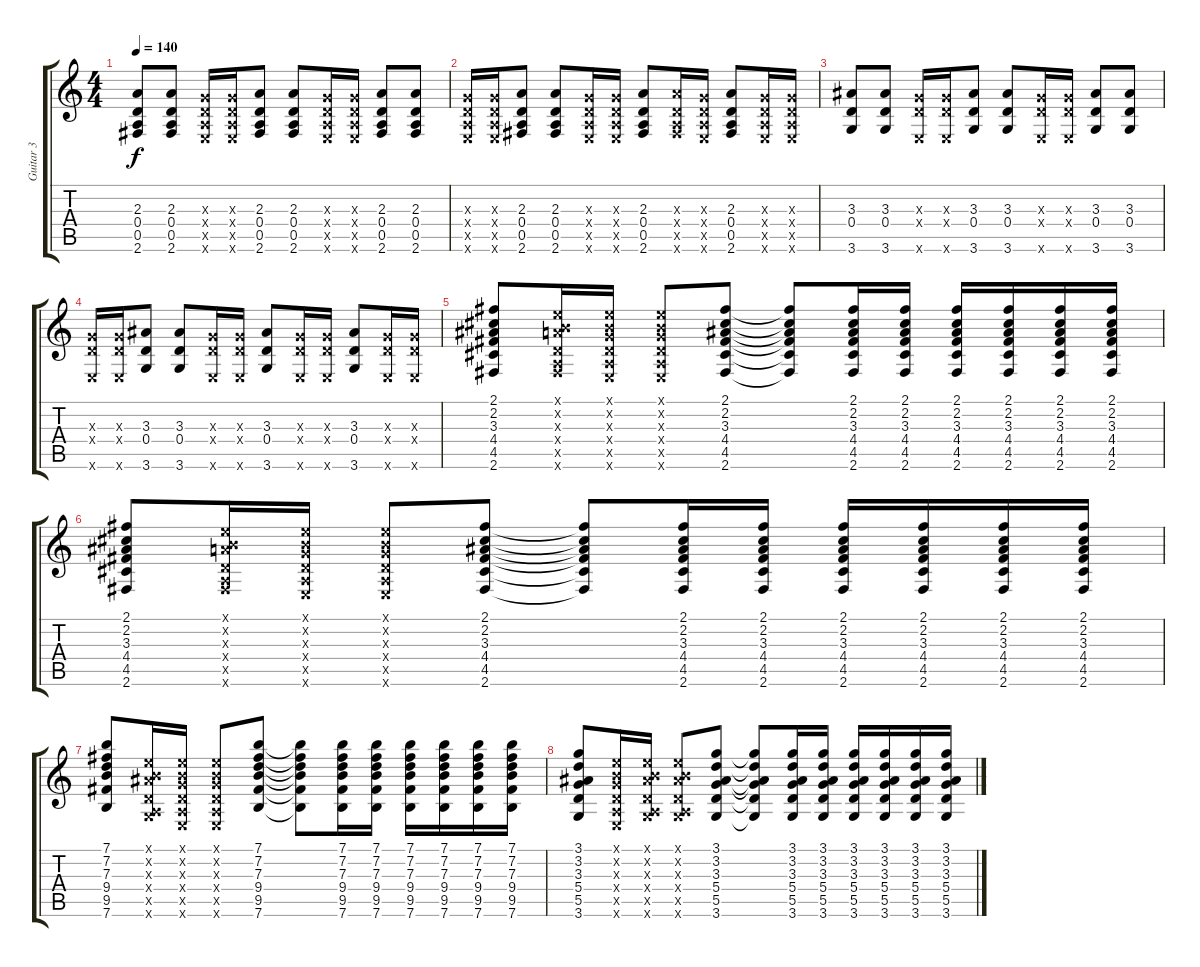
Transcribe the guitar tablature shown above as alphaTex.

\track ("Guitar 3" "Guitar 3") {instrument distortionguitar}
\staff {score tabs}
\tuning (E4 B3 G3 D3 A2 E2) {hide}
\ts (4 4)
\tempo 140
\clef g2
\ks c
(2.3 0.4 0.5 2.6).8{dy f} (2.3 0.4 0.5 2.6).8 (0.3{x} 0.4{x} 0.5{x} 0.6{x}).16 (0.3{x} 0.4{x} 0.5{x} 0.6{x}).16 (2.3 0.4 0.5 2.6).8 (2.3 0.4 0.5 2.6).8 (0.3{x} 0.4{x} 0.5{x} 0.6{x}).16 (0.3{x} 0.4{x} 0.5{x} 0.6{x}).16 (2.3 0.4 0.5 2.6).8 (2.3 0.4 0.5 2.6).8 |
(0.3{x} 0.4{x} 0.5{x} 0.6{x}).16 (0.3{x} 0.4{x} 0.5{x} 0.6{x}).16 (2.3 0.4 0.5 2.6).8 (2.3 0.4 0.5 2.6).8 (0.3{x} 0.4{x} 0.5{x} 0.6{x}).16 (0.3{x} 0.4{x} 0.5{x} 0.6{x}).16 (2.3 0.4 0.5 2.6).8 (2.3{x} 0.4{x} 0.5{x} 2.6{x}).16 (0.3{x} 0.4{x} 0.5{x} 0.6{x}).16 (2.3 0.4 0.5 2.6).8 (0.3{x} 0.4{x} 0.5{x} 0.6{x}).16 (0.3{x} 0.4{x} 0.5{x} 0.6{x}).16 |
(3.3 0.4 3.6).8 (3.3 0.4 3.6).8 (0.3{x} 0.4{x} 0.6{x}).16 (0.3{x} 0.4{x} 0.6{x}).16 (3.3 0.4 3.6).8 (3.3 0.4 3.6).8 (0.3{x} 0.4{x} 0.6{x}).16 (0.3{x} 0.4{x} 0.6{x}).16 (3.3 0.4 3.6).8 (3.3 0.4 3.6).8 |
(0.3{x} 0.4{x} 0.6{x}).16 (0.3{x} 0.4{x} 0.6{x}).16 (3.3 0.4 3.6).8 (3.3 0.4 3.6).8 (0.3{x} 0.4{x} 0.6{x}).16 (0.3{x} 0.4{x} 0.6{x}).16 (3.3 0.4 3.6).8 (0.3{x} 0.4{x} 0.6{x}).16 (0.3{x} 0.4{x} 0.6{x}).16 (3.3 0.4 3.6).8 (0.3{x} 0.4{x} 0.6{x}).16 (0.3{x} 0.4{x} 0.6{x}).16 |
(2.1 2.2 3.3 4.4 4.5 2.6).8 (0.1{x} 0.2{x} 2.3{x} 0.4{x} 0.5{x} 2.6{x}).16 (0.1{x} 0.2{x} 0.3{x} 0.4{x} 0.5{x} 0.6{x}).16 (0.1{x} 0.2{x} 0.3{x} 0.4{x} 0.5{x} 0.6{x}).8 (2.1 2.2 3.3 4.4 4.5 2.6).8 (2.1{t} 2.2{t} 3.3{t} 4.4{t} 4.5{t} 2.6{t}).8 (2.1 2.2 3.3 4.4 4.5 2.6).16 (2.1 2.2 3.3 4.4 4.5 2.6).16 (2.1 2.2 3.3 4.4 4.5 2.6).16 (2.1 2.2 3.3 4.4 4.5 2.6).16 (2.1 2.2 3.3 4.4 4.5 2.6).16 (2.1 2.2 3.3 4.4 4.5 2.6).16 |
(2.1 2.2 3.3 4.4 4.5 2.6).8 (0.1{x} 0.2{x} 2.3{x} 0.4{x} 0.5{x} 2.6{x}).16 (0.1{x} 0.2{x} 0.3{x} 0.4{x} 0.5{x} 0.6{x}).16 (0.1{x} 0.2{x} 0.3{x} 0.4{x} 0.5{x} 0.6{x}).8 (2.1 2.2 3.3 4.4 4.5 2.6).8 (2.1{t} 2.2{t} 3.3{t} 4.4{t} 4.5{t} 2.6{t}).8 (2.1 2.2 3.3 4.4 4.5 2.6).16 (2.1 2.2 3.3 4.4 4.5 2.6).16 (2.1 2.2 3.3 4.4 4.5 2.6).16 (2.1 2.2 3.3 4.4 4.5 2.6).16 (2.1 2.2 3.3 4.4 4.5 2.6).16 (2.1 2.2 3.3 4.4 4.5 2.6).16 |
(7.1 7.2 7.3 9.4 9.5 7.6).8 (0.1{x} 0.2{x} 3.3{x} 0.4{x} 0.5{x} 3.6{x}).16 (0.1{x} 0.2{x} 0.3{x} 0.4{x} 0.5{x} 0.6{x}).16 (0.1{x} 0.2{x} 0.3{x} 0.4{x} 0.5{x} 0.6{x}).8 (7.1 7.2 7.3 9.4 9.5 7.6).8 (7.1{t} 7.2{t} 7.3{t} 9.4{t} 9.5{t} 7.6{t}).8 (7.1 7.2 7.3 9.4 9.5 7.6).16 (7.1 7.2 7.3 9.4 9.5 7.6).16 (7.1 7.2 7.3 9.4 9.5 7.6).16 (7.1 7.2 7.3 9.4 9.5 7.6).16 (7.1 7.2 7.3 9.4 9.5 7.6).16 (7.1 7.2 7.3 9.4 9.5 7.6).16 |
(3.1 3.2 3.3 5.4 5.5 3.6).8 (0.1{x} 0.2{x} 0.3{x} 0.4{x} 0.5{x} 0.6{x}).16 (0.1{x} 0.2{x} 3.3{x} 0.4{x} 0.5{x} 3.6{x}).16 (0.1{x} 0.2{x} 3.3{x} 0.4{x} 0.5{x} 3.6{x}).8 (3.1 3.2 3.3 5.4 5.5 3.6).8 (3.1{t} 3.2{t} 3.3{t} 5.4{t} 5.5{t} 3.6{t}).8 (3.1 3.2 3.3 5.4 5.5 3.6).16 (3.1 3.2 3.3 5.4 5.5 3.6).16 (3.1 3.2 3.3 5.4 5.5 3.6).16 (3.1 3.2 3.3 5.4 5.5 3.6).16 (3.1 3.2 3.3 5.4 5.5 3.6).16 (3.1 3.2 3.3 5.4 5.5 3.6).16
